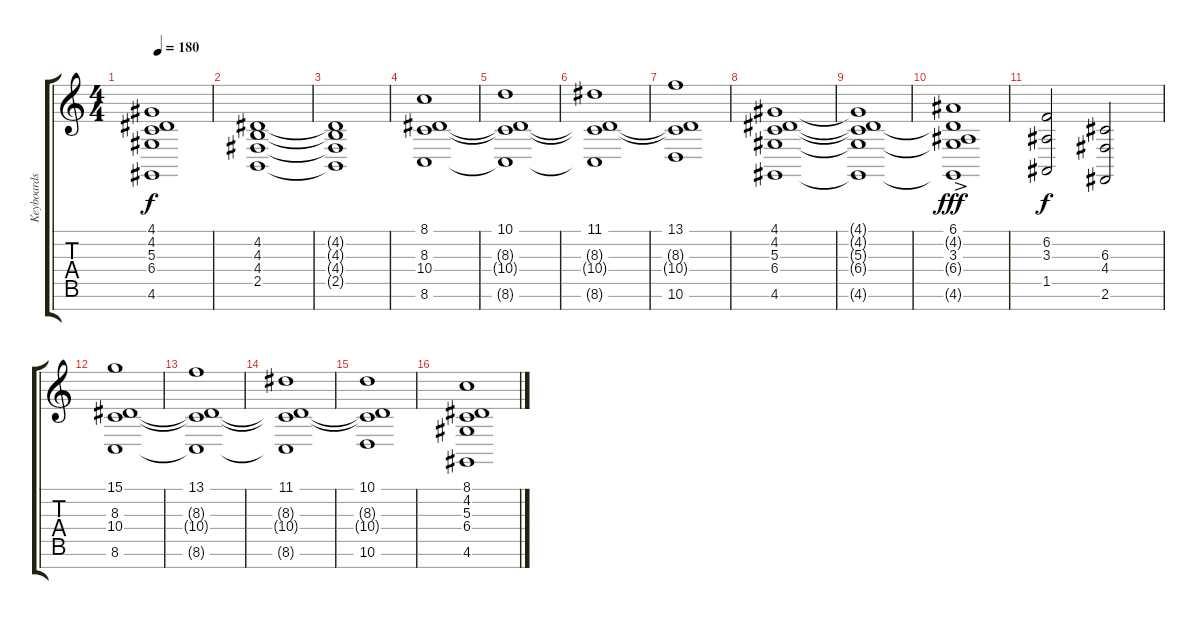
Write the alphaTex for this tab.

\track ("Keyboards 4" "Keyboards ") {instrument stringensemble1}
\staff {score tabs}
\tuning (E4 B3 G3 D3 A2 E2 B1) {hide}
\ts (4 4)
\tempo 180
\clef g2
\ks c
(4.1{t} 4.2{t} 5.3{t} 6.4{t} 4.6{t}).1{dy f} |
(4.2 4.3 4.4 2.5).1 |
(4.2{t} 4.3{t} 4.4{t} 2.5{t}).1 |
(8.1 8.3 10.4 8.6).1 |
(10.1 8.3{t} 10.4{t} 8.6{t}).1 |
(11.1 8.3{t} 10.4{t} 8.6{t}).1 |
(13.1 8.3{t} 10.4{t} 10.6).1 |
(4.1 4.2 5.3 6.4 4.6).1 |
(4.1{t} 4.2{t} 5.3{t} 6.4{t} 4.6{t}).1 |
(6.1 4.2{t} 3.3{ac} 6.4{t} 4.6{t}).1{dy fff} |
(6.2 3.3 1.5).2{dy f} (6.3 4.4 2.6).2 |
(15.1 8.3 10.4 8.6).1 |
(13.1 8.3{t} 10.4{t} 8.6{t}).1 |
(11.1 8.3{t} 10.4{t} 8.6{t}).1 |
(10.1 8.3{t} 10.4{t} 10.6).1 |
(8.1 4.2 5.3 6.4 4.6).1
